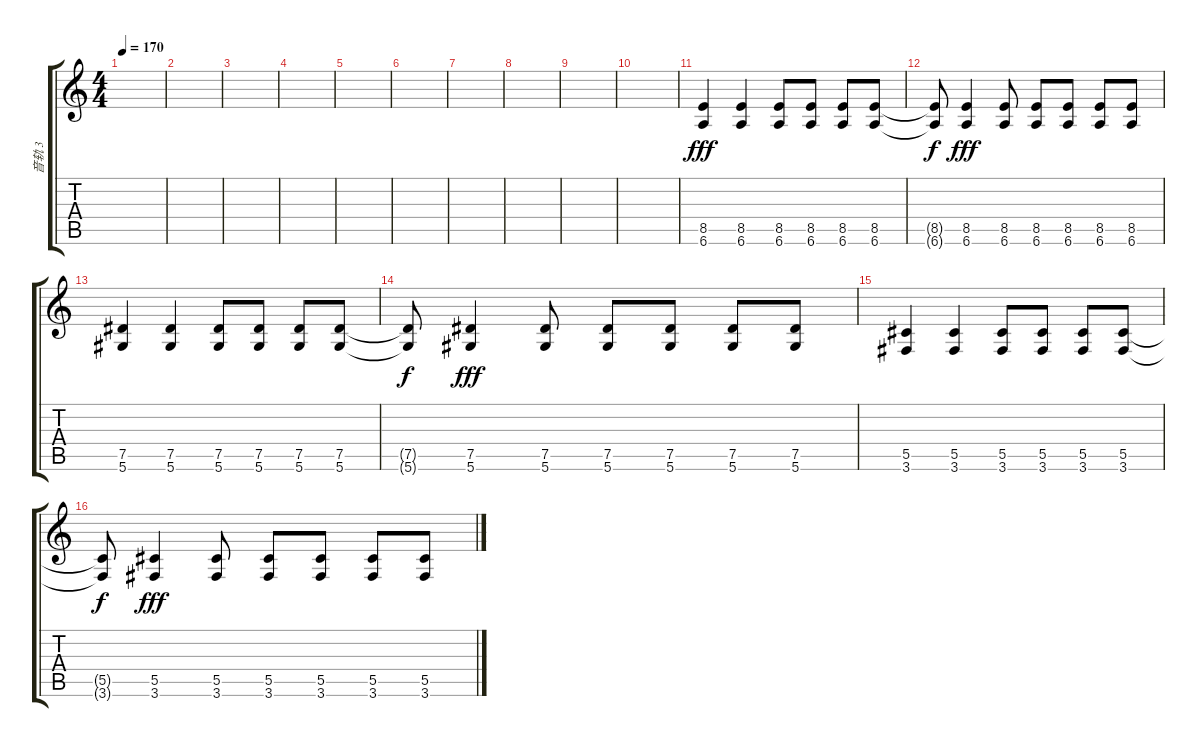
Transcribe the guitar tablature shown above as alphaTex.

\track ("音轨 3" "音轨 3") {instrument overdrivenguitar}
\staff {score tabs}
\tuning (Eb4 Bb3 Gb3 Db3 Ab2 Eb2) {hide}
\ts (4 4)
\tempo 170
\clef g2
\ks c
|
|
|
|
|
|
|
|
|
|
(8.5 6.6).4{dy fff} (8.5 6.6).4 (8.5 6.6).8 (8.5 6.6).8 (8.5 6.6).8 (8.5 6.6).8 |
(8.5{t} 6.6{t}).8{dy f} (8.5 6.6).4{dy fff} (8.5 6.6).8 (8.5 6.6).8 (8.5 6.6).8 (8.5 6.6).8 (8.5 6.6).8 |
(7.5 5.6).4 (7.5 5.6).4 (7.5 5.6).8 (7.5 5.6).8 (7.5 5.6).8 (7.5 5.6).8 |
(7.5{t} 5.6{t}).8{dy f} (7.5 5.6).4{dy fff} (7.5 5.6).8 (7.5 5.6).8 (7.5 5.6).8 (7.5 5.6).8 (7.5 5.6).8 |
(5.5 3.6).4 (5.5 3.6).4 (5.5 3.6).8 (5.5 3.6).8 (5.5 3.6).8 (5.5 3.6).8 |
(5.5{t} 3.6{t}).8{dy f} (5.5 3.6).4{dy fff} (5.5 3.6).8 (5.5 3.6).8 (5.5 3.6).8 (5.5 3.6).8 (5.5 3.6).8
